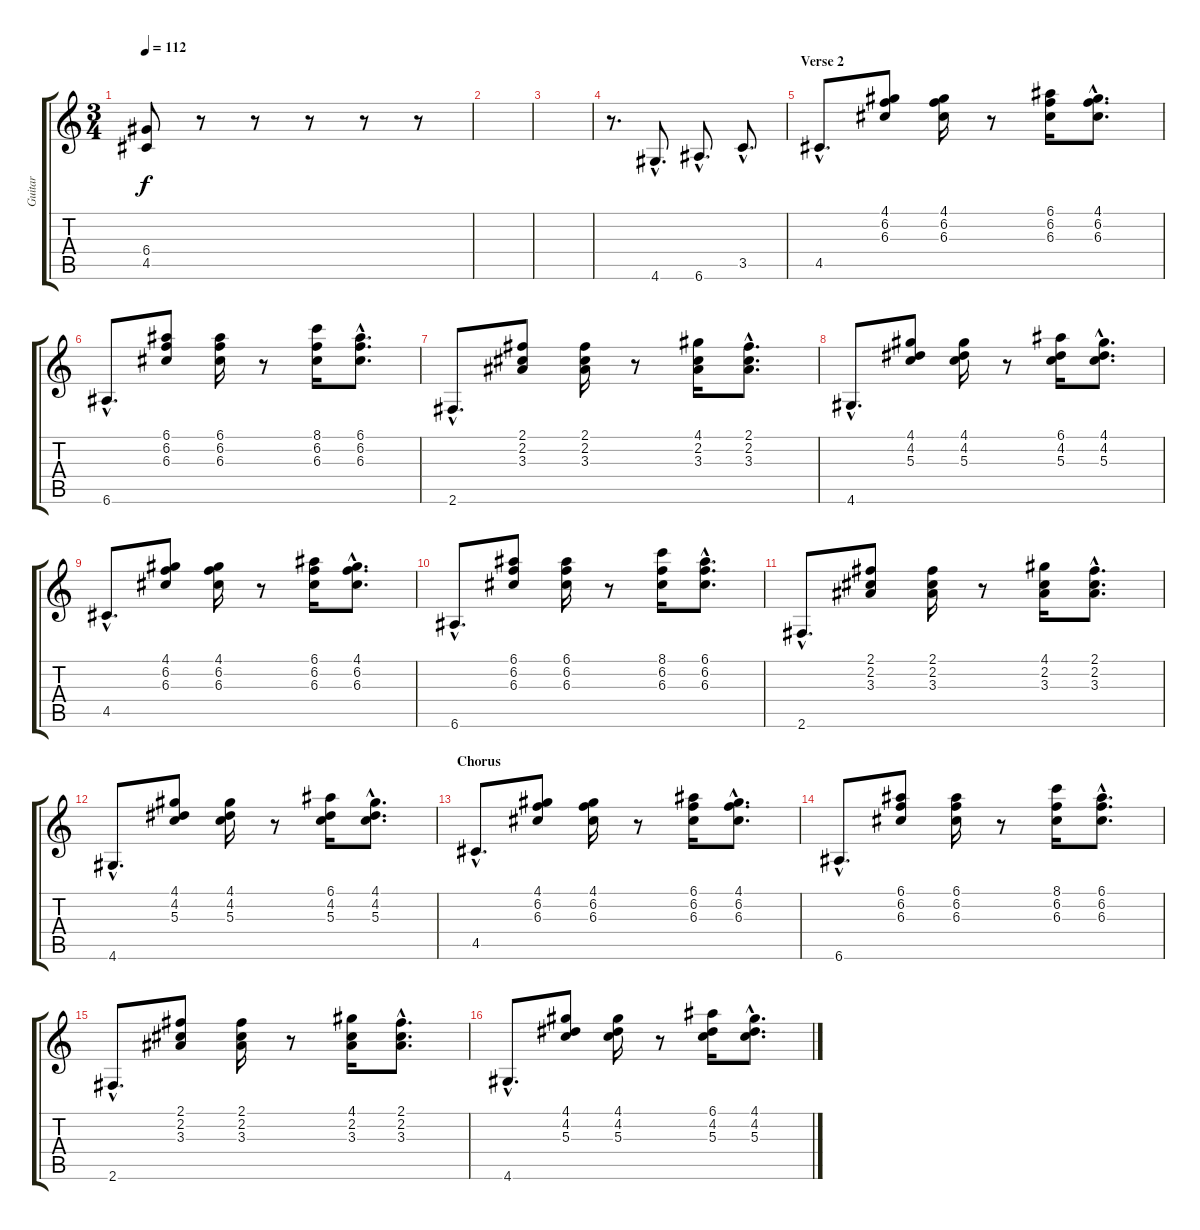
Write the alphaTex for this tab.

\track ("Guitar" "Guitar") {instrument acousticguitarsteel}
\staff {score tabs}
\tuning (E4 B3 G3 D3 A2 E2) {hide}
\ts (3 4)
\tempo 112
\clef g2
\ks c
(6.4 4.5).8{dy f} r.8 r.8 r.8 r.8 r.8 |
|
|
r.8{d} 4.6{hac}.8{d} 6.6{hac}.8{d} 3.5{hac}.8{d} |
\section ("" "Verse 2")
4.5{hac}.8{d} (4.1 6.2 6.3).8 (4.1 6.2 6.3).16 r.8 (6.1 6.2 6.3).16 (4.1{hac} 6.2{hac} 6.3{hac}).8{d} |
6.6{hac}.8{d} (6.1 6.2 6.3).8 (6.1 6.2 6.3).16 r.8 (8.1 6.2 6.3).16 (6.1{hac} 6.2{hac} 6.3{hac}).8{d} |
2.6{hac}.8{d} (2.1 2.2 3.3).8 (2.1 2.2 3.3).16 r.8 (4.1 2.2 3.3).16 (2.1{hac} 2.2{hac} 3.3{hac}).8{d} |
4.6{hac}.8{d} (4.1 4.2 5.3).8 (4.1 4.2 5.3).16 r.8 (6.1 4.2 5.3).16 (4.1{hac} 4.2{hac} 5.3{hac}).8{d} |
4.5{hac}.8{d} (4.1 6.2 6.3).8 (4.1 6.2 6.3).16 r.8 (6.1 6.2 6.3).16 (4.1{hac} 6.2{hac} 6.3{hac}).8{d} |
6.6{hac}.8{d} (6.1 6.2 6.3).8 (6.1 6.2 6.3).16 r.8 (8.1 6.2 6.3).16 (6.1{hac} 6.2{hac} 6.3{hac}).8{d} |
2.6{hac}.8{d} (2.1 2.2 3.3).8 (2.1 2.2 3.3).16 r.8 (4.1 2.2 3.3).16 (2.1{hac} 2.2{hac} 3.3{hac}).8{d} |
4.6{hac}.8{d} (4.1 4.2 5.3).8 (4.1 4.2 5.3).16 r.8 (6.1 4.2 5.3).16 (4.1{hac} 4.2{hac} 5.3{hac}).8{d} |
\section ("" "Chorus")
4.5{hac}.8{d} (4.1 6.2 6.3).8 (4.1 6.2 6.3).16 r.8 (6.1 6.2 6.3).16 (4.1{hac} 6.2{hac} 6.3{hac}).8{d} |
6.6{hac}.8{d} (6.1 6.2 6.3).8 (6.1 6.2 6.3).16 r.8 (8.1 6.2 6.3).16 (6.1{hac} 6.2{hac} 6.3{hac}).8{d} |
2.6{hac}.8{d} (2.1 2.2 3.3).8 (2.1 2.2 3.3).16 r.8 (4.1 2.2 3.3).16 (2.1{hac} 2.2{hac} 3.3{hac}).8{d} |
4.6{hac}.8{d} (4.1 4.2 5.3).8 (4.1 4.2 5.3).16 r.8 (6.1 4.2 5.3).16 (4.1{hac} 4.2{hac} 5.3{hac}).8{d}
